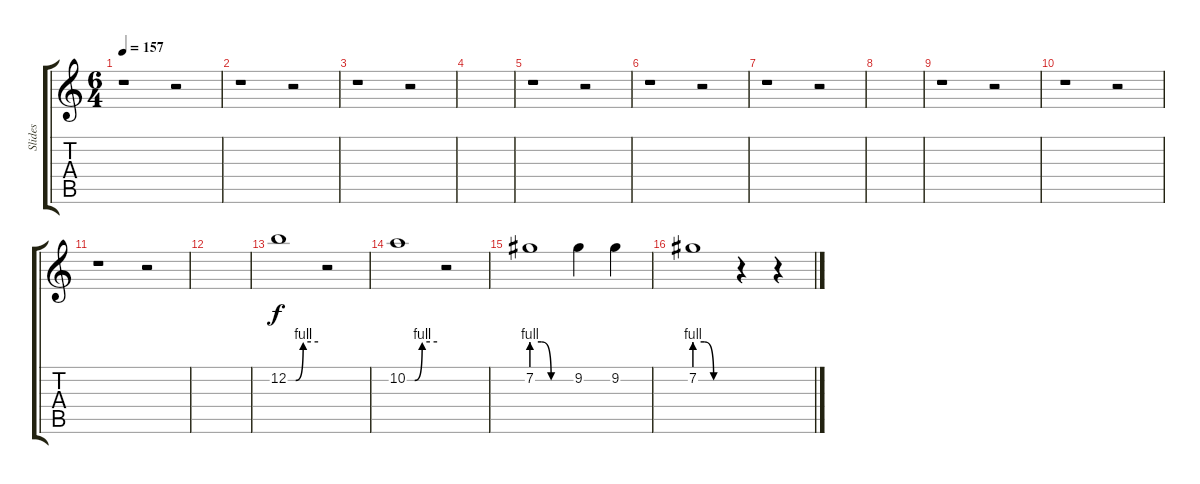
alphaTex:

\track ("Slides" "Slides") {instrument distortionguitar}
\staff {score tabs}
\tuning (E4 B3 G3 D3 A2 E2) {hide}
\ts (6 4)
\tempo 157
\clef g2
\ks c
r.1{dy f} r.2 |
r.1 r.2 |
r.1 r.2 |
|
r.1 r.2 |
r.1 r.2 |
r.1 r.2 |
|
r.1 r.2 |
r.1 r.2 |
r.1 r.2 |
|
12.2{be (custom 0 0 15 0 30 4 60 4)}.1 r.2 |
10.2{be (custom 0 0 15 0 30 4 60 4)}.1 r.2 |
7.2{be (custom 0 4 15 4 30 0 60 0)}.1 9.2.4 9.2.4 |
7.2{be (custom 0 4 15 4 30 0 60 0)}.1 r.4 r.4
